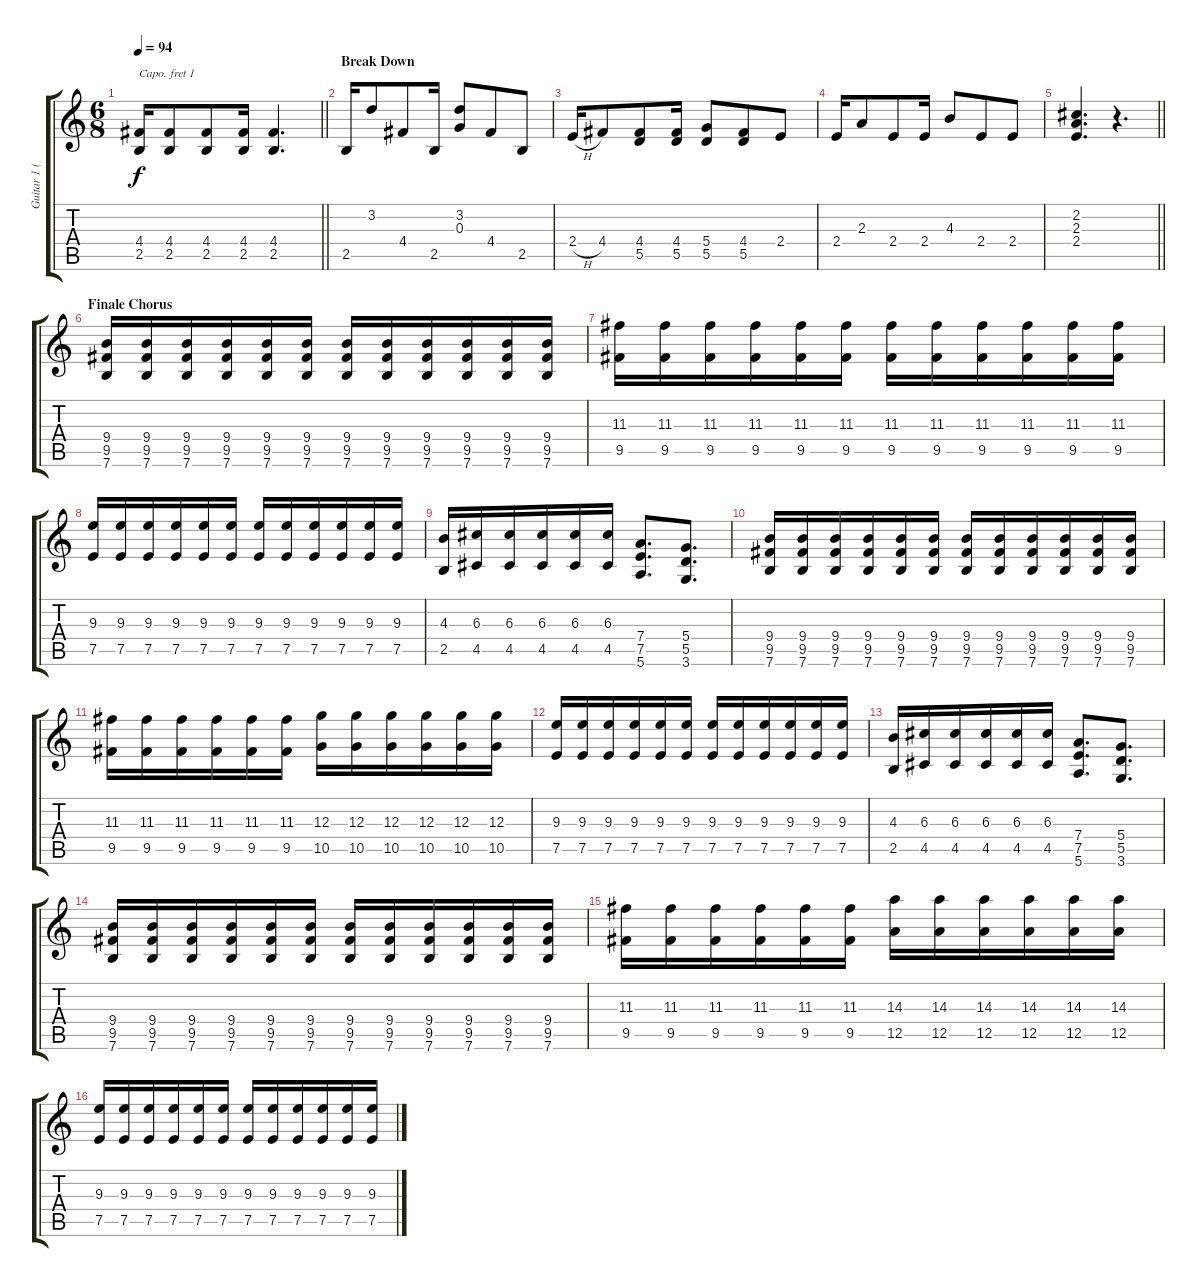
\track ("Guitar 1 (Jade)" "Guitar 1 (") {instrument distortionguitar}
\staff {score tabs}
\capo 1
\tuning (Eb4 Bb3 Gb3 Db3 Ab2 Eb2) {hide}
\ts (6 8)
\tempo 94
\clef g2
\barLineRight lightlight
\ks c
(4.4 2.5).16{dy f} (4.4 2.5).8 (4.4 2.5).8 (4.4 2.5).16 (4.4 2.5).4{d} |
\section ("" "Break Down")
2.5.16{instrument electricguitarclean} 3.2.8 4.4.8 2.5.16 (3.2 0.3).8 4.4.8 2.5.8 |
2.4{h}.16 4.4.8 (4.4 5.5).8 (4.4 5.5).16 (5.4 5.5).8 (4.4 5.5).8 2.4.8 |
2.4.16 2.3.8 2.4.8 2.4.16 4.3.8 2.4.8 2.4.8 |
\barLineRight lightlight
(2.2 2.3 2.4).4{d} r.4{d} |
\section ("" "Finale Chorus")
(9.4 9.5 7.6).16 (9.4 9.5 7.6).16 (9.4 9.5 7.6).16 (9.4 9.5 7.6).16 (9.4 9.5 7.6).16 (9.4 9.5 7.6).16 (9.4 9.5 7.6).16 (9.4 9.5 7.6).16 (9.4 9.5 7.6).16 (9.4 9.5 7.6).16 (9.4 9.5 7.6).16 (9.4 9.5 7.6).16 |
(11.3 9.5).16 (11.3 9.5).16 (11.3 9.5).16 (11.3 9.5).16 (11.3 9.5).16 (11.3 9.5).16 (11.3 9.5).16 (11.3 9.5).16 (11.3 9.5).16 (11.3 9.5).16 (11.3 9.5).16 (11.3 9.5).16 |
(9.3 7.5).16 (9.3 7.5).16 (9.3 7.5).16 (9.3 7.5).16 (9.3 7.5).16 (9.3 7.5).16 (9.3 7.5).16 (9.3 7.5).16 (9.3 7.5).16 (9.3 7.5).16 (9.3 7.5).16 (9.3 7.5).16 |
(4.3 2.5).16 (6.3 4.5).16 (6.3 4.5).16 (6.3 4.5).16 (6.3 4.5).16 (6.3 4.5).16 (7.4 7.5 5.6).8{d} (5.4 5.5 3.6).8{d} |
(9.4 9.5 7.6).16 (9.4 9.5 7.6).16 (9.4 9.5 7.6).16 (9.4 9.5 7.6).16 (9.4 9.5 7.6).16 (9.4 9.5 7.6).16 (9.4 9.5 7.6).16 (9.4 9.5 7.6).16 (9.4 9.5 7.6).16 (9.4 9.5 7.6).16 (9.4 9.5 7.6).16 (9.4 9.5 7.6).16 |
(11.3 9.5).16 (11.3 9.5).16 (11.3 9.5).16 (11.3 9.5).16 (11.3 9.5).16 (11.3 9.5).16 (12.3 10.5).16 (12.3 10.5).16 (12.3 10.5).16 (12.3 10.5).16 (12.3 10.5).16 (12.3 10.5).16 |
(9.3 7.5).16 (9.3 7.5).16 (9.3 7.5).16 (9.3 7.5).16 (9.3 7.5).16 (9.3 7.5).16 (9.3 7.5).16 (9.3 7.5).16 (9.3 7.5).16 (9.3 7.5).16 (9.3 7.5).16 (9.3 7.5).16 |
(4.3 2.5).16 (6.3 4.5).16 (6.3 4.5).16 (6.3 4.5).16 (6.3 4.5).16 (6.3 4.5).16 (7.4 7.5 5.6).8{d} (5.4 5.5 3.6).8{d} |
(9.4 9.5 7.6).16 (9.4 9.5 7.6).16 (9.4 9.5 7.6).16 (9.4 9.5 7.6).16 (9.4 9.5 7.6).16 (9.4 9.5 7.6).16 (9.4 9.5 7.6).16 (9.4 9.5 7.6).16 (9.4 9.5 7.6).16 (9.4 9.5 7.6).16 (9.4 9.5 7.6).16 (9.4 9.5 7.6).16 |
(11.3 9.5).16 (11.3 9.5).16 (11.3 9.5).16 (11.3 9.5).16 (11.3 9.5).16 (11.3 9.5).16 (14.3 12.5).16 (14.3 12.5).16 (14.3 12.5).16 (14.3 12.5).16 (14.3 12.5).16 (14.3 12.5).16 |
(9.3 7.5).16 (9.3 7.5).16 (9.3 7.5).16 (9.3 7.5).16 (9.3 7.5).16 (9.3 7.5).16 (9.3 7.5).16 (9.3 7.5).16 (9.3 7.5).16 (9.3 7.5).16 (9.3 7.5).16 (9.3 7.5).16
